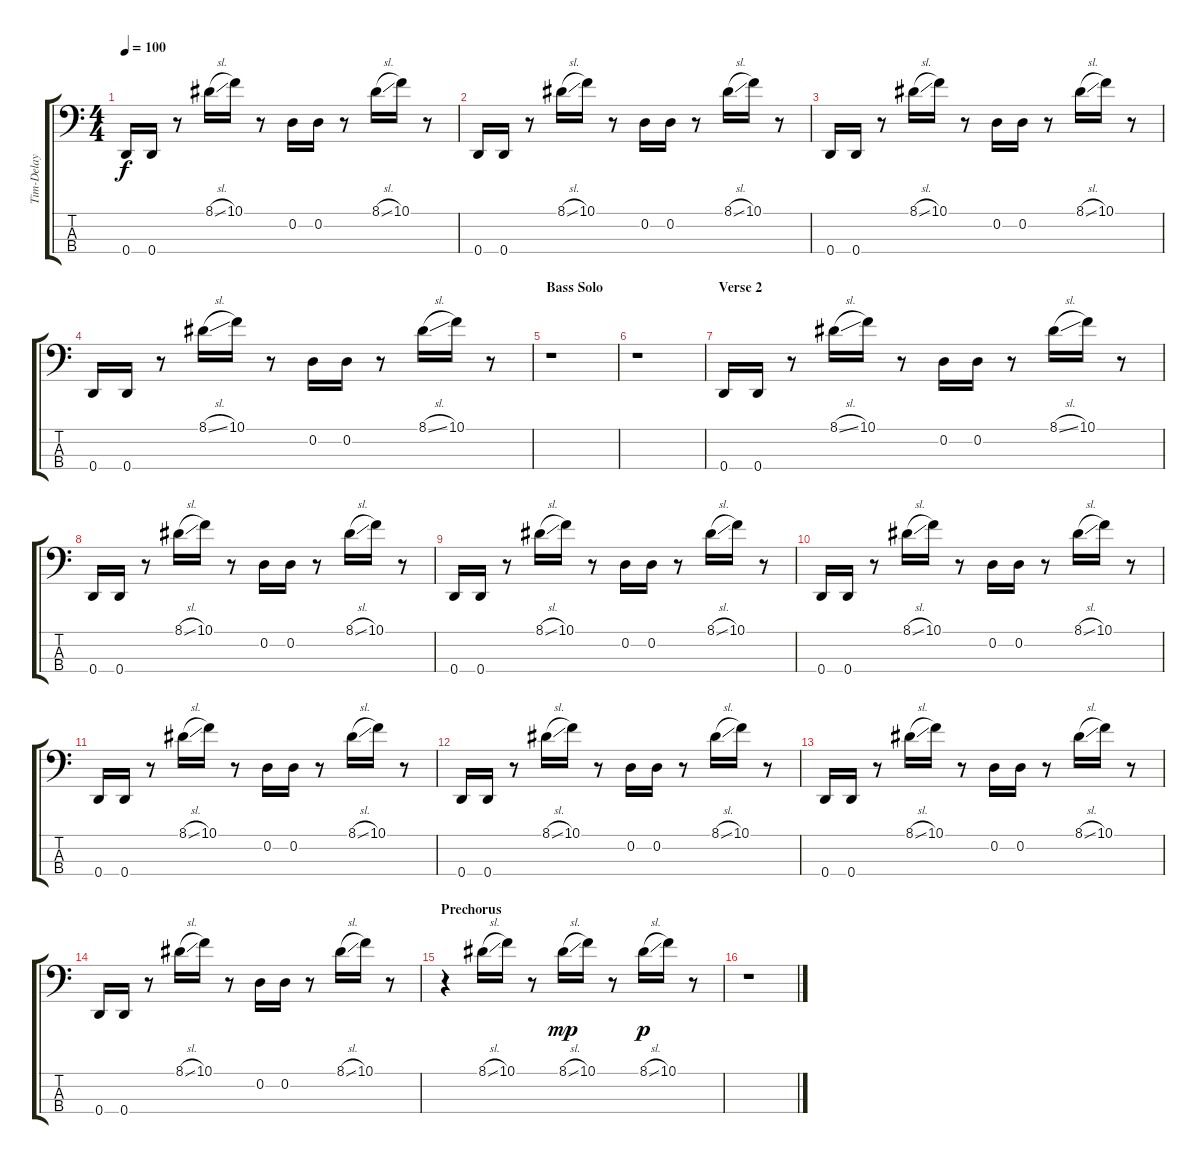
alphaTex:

\track ("Tim-Delay Effect" "Tim-Delay ") {instrument electricbassfinger}
\staff {score tabs}
\tuning (G2 D2 A1 D1) {hide}
\ts (4 4)
\tempo 100
\clef f4
\ks c
0.4.16{dy f} 0.4.16 r.8 8.1{sl}.16 10.1.16 r.8 0.2.16 0.2.16 r.8 8.1{sl}.16 10.1.16 r.8 |
0.4.16 0.4.16 r.8 8.1{sl}.16 10.1.16 r.8 0.2.16 0.2.16 r.8 8.1{sl}.16 10.1.16 r.8 |
0.4.16 0.4.16 r.8 8.1{sl}.16 10.1.16 r.8 0.2.16 0.2.16 r.8 8.1{sl}.16 10.1.16 r.8 |
0.4.16 0.4.16 r.8 8.1{sl}.16 10.1.16 r.8 0.2.16 0.2.16 r.8 8.1{sl}.16 10.1.16 r.8 |
\section ("" "Bass Solo")
r.1 |
r.1 |
\section ("" "Verse 2")
0.4.16 0.4.16 r.8 8.1{sl}.16 10.1.16 r.8 0.2.16 0.2.16 r.8 8.1{sl}.16 10.1.16 r.8 |
0.4.16 0.4.16 r.8 8.1{sl}.16 10.1.16 r.8 0.2.16 0.2.16 r.8 8.1{sl}.16 10.1.16 r.8 |
0.4.16 0.4.16 r.8 8.1{sl}.16 10.1.16 r.8 0.2.16 0.2.16 r.8 8.1{sl}.16 10.1.16 r.8 |
0.4.16 0.4.16 r.8 8.1{sl}.16 10.1.16 r.8 0.2.16 0.2.16 r.8 8.1{sl}.16 10.1.16 r.8 |
0.4.16 0.4.16 r.8 8.1{sl}.16 10.1.16 r.8 0.2.16 0.2.16 r.8 8.1{sl}.16 10.1.16 r.8 |
0.4.16 0.4.16 r.8 8.1{sl}.16 10.1.16 r.8 0.2.16 0.2.16 r.8 8.1{sl}.16 10.1.16 r.8 |
0.4.16 0.4.16 r.8 8.1{sl}.16 10.1.16 r.8 0.2.16 0.2.16 r.8 8.1{sl}.16 10.1.16 r.8 |
0.4.16 0.4.16 r.8 8.1{sl}.16 10.1.16 r.8 0.2.16 0.2.16 r.8 8.1{sl}.16 10.1.16 r.8 |
\section ("" "Prechorus")
r.4 8.1{sl}.16 10.1.16 r.8 8.1{sl}.16{dy mp} 10.1.16 r.8 8.1{sl}.16{dy p} 10.1.16 r.8 |
r.1
